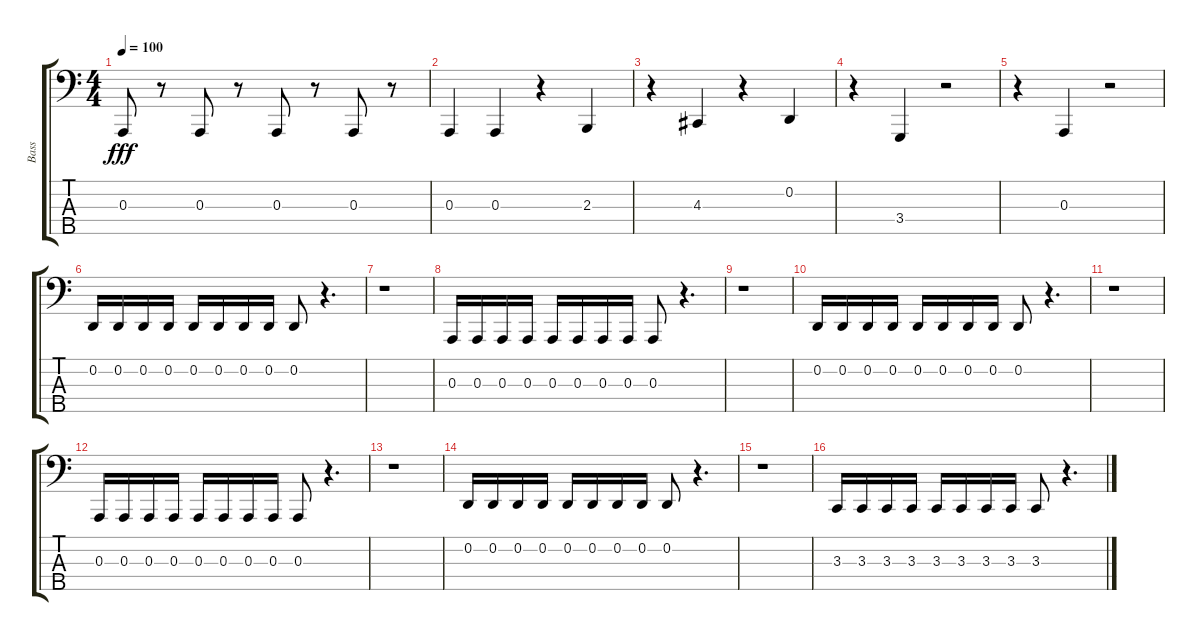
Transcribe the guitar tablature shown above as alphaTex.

\track ("Bass" "Bass") {instrument stringensemble1}
\staff {score tabs}
\tuning (G2 D2 A1 E1 B0) {hide}
\ts (4 4)
\tempo 100
\clef f4
\ks c
0.3.8{dy fff} r.8 0.3.8 r.8 0.3.8 r.8 0.3.8 r.8 |
0.3.4 0.3.4 r.4 2.3.4 |
r.4 4.3.4 r.4 0.2.4 |
r.4 3.4.4 r.2 |
r.4 0.3.4 r.2 |
0.2.16 0.2.16 0.2.16 0.2.16 0.2.16 0.2.16 0.2.16 0.2.16 0.2.8 r.4{d} |
r.1 |
0.3.16 0.3.16 0.3.16 0.3.16 0.3.16 0.3.16 0.3.16 0.3.16 0.3.8 r.4{d} |
r.1 |
0.2.16 0.2.16 0.2.16 0.2.16 0.2.16 0.2.16 0.2.16 0.2.16 0.2.8 r.4{d} |
r.1 |
0.3.16 0.3.16 0.3.16 0.3.16 0.3.16 0.3.16 0.3.16 0.3.16 0.3.8 r.4{d} |
r.1 |
0.2.16 0.2.16 0.2.16 0.2.16 0.2.16 0.2.16 0.2.16 0.2.16 0.2.8 r.4{d} |
r.1 |
3.3.16 3.3.16 3.3.16 3.3.16 3.3.16 3.3.16 3.3.16 3.3.16 3.3.8 r.4{d}
